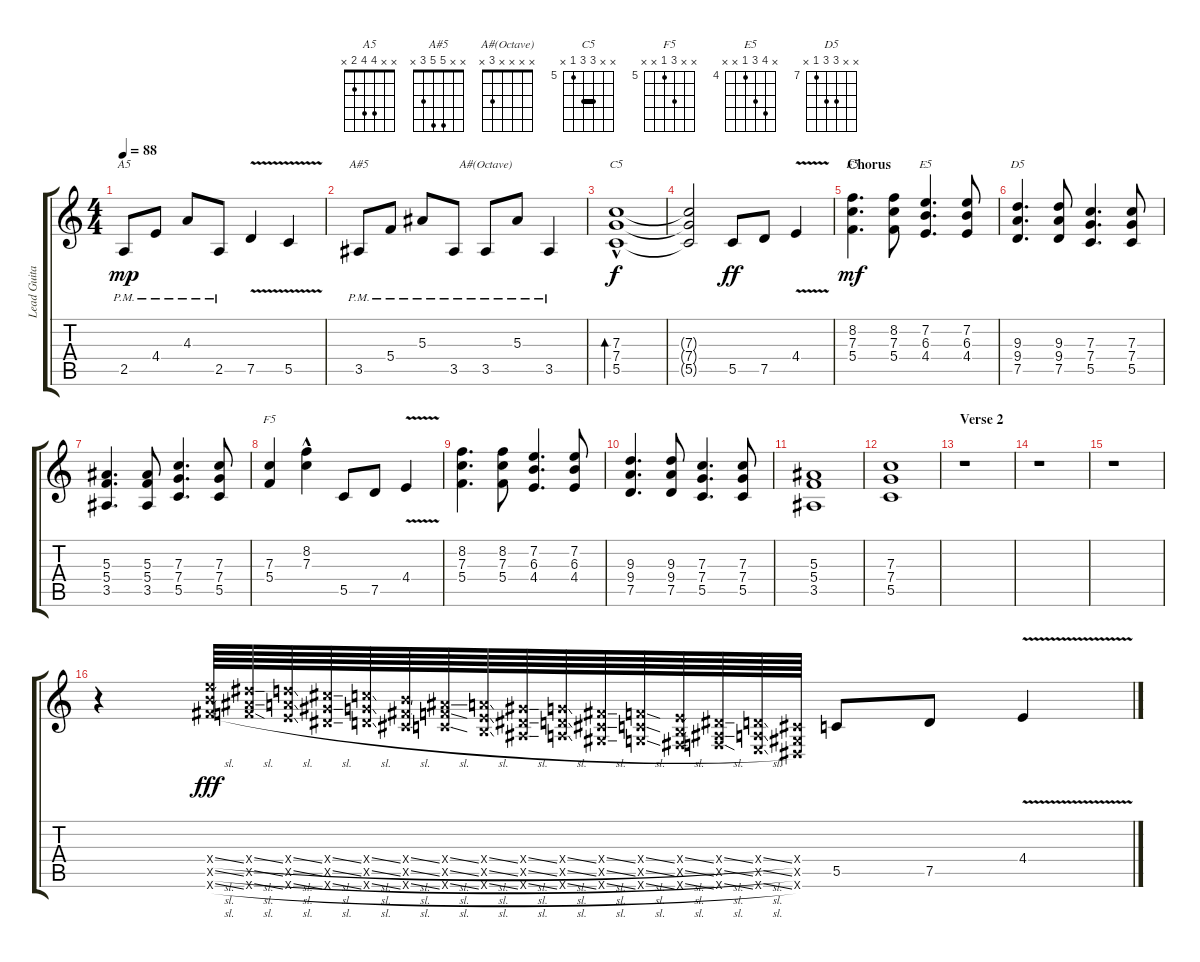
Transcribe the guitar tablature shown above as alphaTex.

\track ("Lead Guitar" "Lead Guita") {instrument distortionguitar}
\staff {score tabs}
\tuning (D4 A3 F3 C3 G2 D2) {hide}
\chord ("A5" x x 4 4 2 x)
\chord ("A#5" x x 5 5 3 x)
\chord ("A#(Octave)" x x x x 3 x)
\chord ("C5" x x 7 7 5 x) {firstfret 5 barre 7}
\chord ("F5" x 8 7 5 x x) {firstfret 5}
\chord ("E5" x 7 6 4 x x) {firstfret 4}
\chord ("D5" x x 9 9 7 x) {firstfret 7}
\chord ("F5" x x 7 5 x x) {firstfret 5}
\ts (4 4)
\tempo 88
\clef g2
\ks c
2.5{pm}.8{ch "A5" dy mp} 4.4{pm}.8 4.3{pm}.8 2.5{pm}.8 7.5{v}.4 5.5{v}.4 |
3.5{pm}.8{ch "A#5"} 5.4{pm}.8 5.3{pm}.8 3.5{pm}.8 3.5{pm}.8{ch "A#(Octave)"} 5.3{pm}.8 3.5{pm}.4 |
(7.3{hac} 7.4{hac} 5.5{hac}).1{bd 30 ch "C5" dy f} |
(7.3{t} 7.4{t} 5.5{t}).2 5.5.8{dy ff} 7.5.8 4.4{v}.4 |
\section ("" "Chorus")
(8.2 7.3 5.4).4{d ch "F5" dy mf} (8.2 7.3 5.4).8 (7.2 6.3 4.4).4{d ch "E5"} (7.2 6.3 4.4).8 |
(9.3 9.4 7.5).4{d ch "D5"} (9.3 9.4 7.5).8 (7.3 7.4 5.5).4{d} (7.3 7.4 5.5).8 |
(5.3 5.4 3.5).4{d} (5.3 5.4 3.5).8 (7.3 7.4 5.5).4{d} (7.3 7.4 5.5).8 |
(7.3 5.4).4{ch "F5"} (8.2{hac} 7.3{hac}).4 5.5.8 7.5.8 4.4{v}.4 |
(8.2 7.3 5.4).4{d} (8.2 7.3 5.4).8 (7.2 6.3 4.4).4{d} (7.2 6.3 4.4).8 |
(9.3 9.4 7.5).4{d} (9.3 9.4 7.5).8 (7.3 7.4 5.5).4{d} (7.3 7.4 5.5).8 |
(5.3 5.4 3.5).1 |
(7.3 7.4 5.5).1 |
\section ("" "Verse 2")
r.1 |
r.1 |
r.1 |
r.4 (16.4{sl x} 16.5{sl x} 16.6{sl x}).64{dy fff} (15.4{sl x} 15.5{sl x} 15.6{sl x}).64 (14.4{sl x} 14.5{sl x} 14.6{sl x}).64 (13.4{sl x} 13.5{sl x} 13.6{sl x}).64 (12.4{sl x} 12.5{sl x} 12.6{sl x}).64 (11.4{sl x} 11.5{sl x} 11.6{sl x}).64 (10.4{sl x} 10.5{sl x} 10.6{sl x}).64 (9.4{sl x} 9.5{sl x} 9.6{sl x}).64 (8.4{sl x} 8.5{sl x} 8.6{sl x}).64 (7.4{sl x} 7.5{sl x} 7.6{sl x}).64 (6.4{sl x} 6.5{sl x} 6.6{sl x}).64 (5.4{sl x} 5.5{sl x} 5.6{sl x}).64 (4.4{sl x} 4.5{sl x} 4.6{sl x}).64 (3.4{sl x} 3.5{sl x} 3.6{sl x}).64 (2.4{sl x} 2.5{sl x} 2.6{sl x}).64 (1.4{x} 1.5{x} 1.6{x}).64 5.5.8 7.5.8 4.4{v}.4
